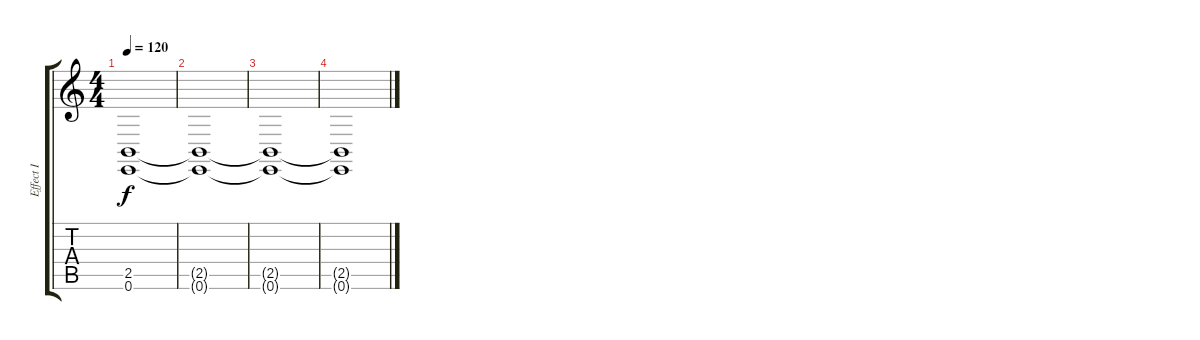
\track ("Effect I" "Effect I") {instrument choiraahs}
\staff {score tabs}
\tuning (E4 B3 G3 D3 A2 E2) {hide}
\ts (4 4)
\tempo 120
\clef g2
\ks c
(2.5{t} 0.6{t}).1{dy f} |
(2.5{t} 0.6{t}).1 |
(2.5{t} 0.6{t}).1 |
(2.5{t} 0.6{t}).1
